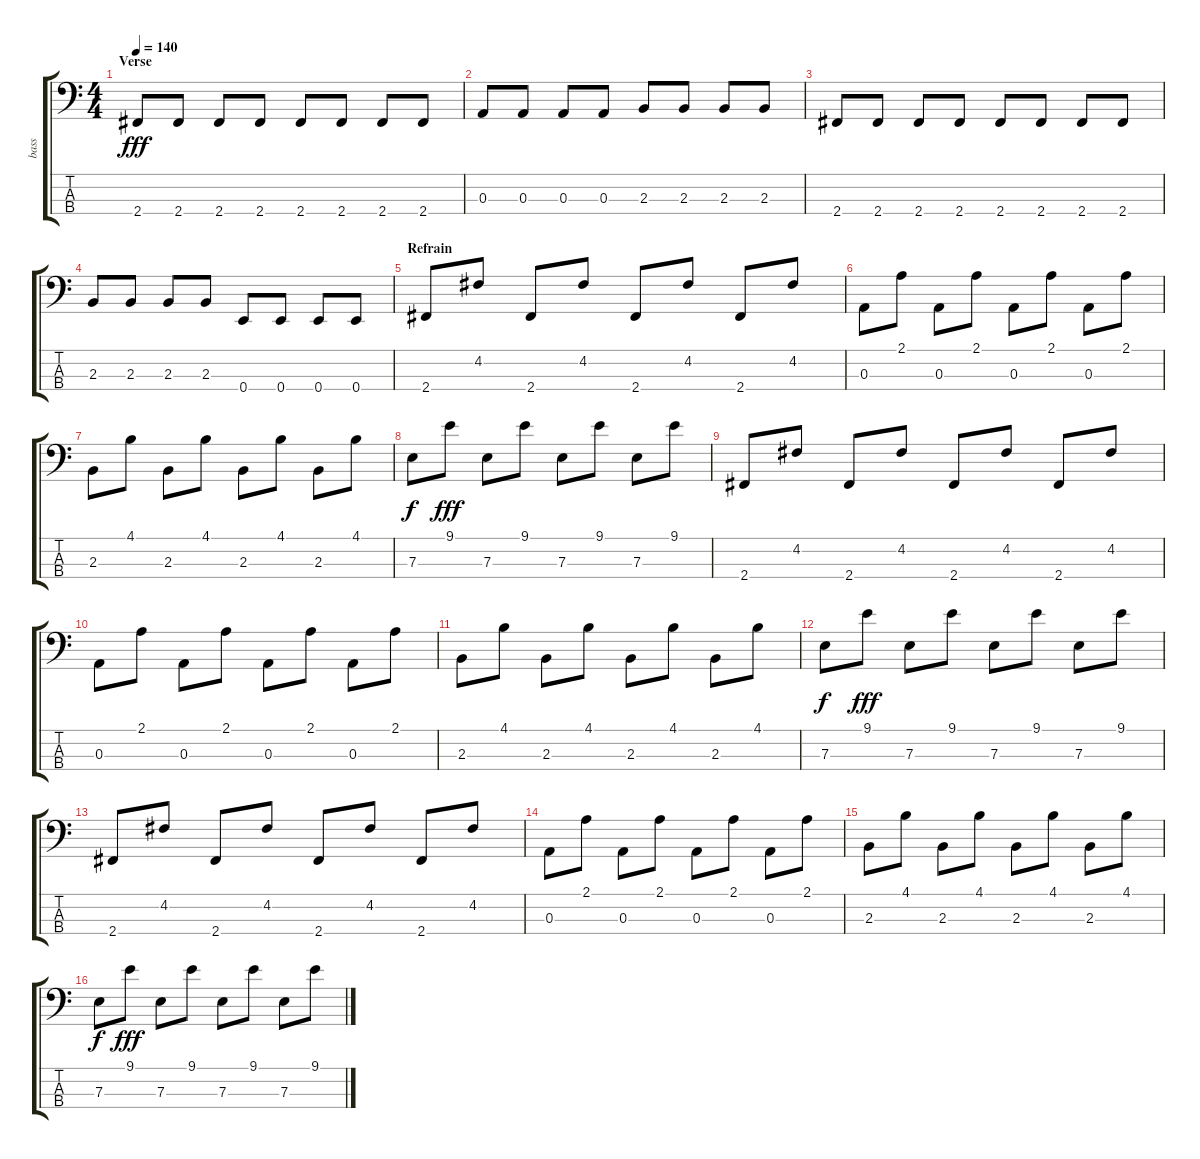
\track ("bass" "bass") {instrument electricbassfinger}
\staff {score tabs}
\tuning (G2 D2 A1 E1) {hide}
\ts (4 4)
\section ("" "Verse")
\tempo 140
\clef f4
\ks c
2.4.8{dy fff} 2.4.8 2.4.8 2.4.8 2.4.8 2.4.8 2.4.8 2.4.8 |
0.3.8 0.3.8 0.3.8 0.3.8 2.3.8 2.3.8 2.3.8 2.3.8 |
2.4.8 2.4.8 2.4.8 2.4.8 2.4.8 2.4.8 2.4.8 2.4.8 |
2.3.8 2.3.8 2.3.8 2.3.8 0.4.8 0.4.8 0.4.8 0.4.8 |
\section ("" "Refrain")
2.4.8 4.2.8 2.4.8 4.2.8 2.4.8 4.2.8 2.4.8 4.2.8 |
0.3.8 2.1.8 0.3.8 2.1.8 0.3.8 2.1.8 0.3.8 2.1.8 |
2.3.8 4.1.8 2.3.8 4.1.8 2.3.8 4.1.8 2.3.8 4.1.8 |
7.3.8{dy f} 9.1.8{dy fff} 7.3.8 9.1.8 7.3.8 9.1.8 7.3.8 9.1.8 |
2.4.8 4.2.8 2.4.8 4.2.8 2.4.8 4.2.8 2.4.8 4.2.8 |
0.3.8 2.1.8 0.3.8 2.1.8 0.3.8 2.1.8 0.3.8 2.1.8 |
2.3.8 4.1.8 2.3.8 4.1.8 2.3.8 4.1.8 2.3.8 4.1.8 |
7.3.8{dy f} 9.1.8{dy fff} 7.3.8 9.1.8 7.3.8 9.1.8 7.3.8 9.1.8 |
2.4.8 4.2.8 2.4.8 4.2.8 2.4.8 4.2.8 2.4.8 4.2.8 |
0.3.8 2.1.8 0.3.8 2.1.8 0.3.8 2.1.8 0.3.8 2.1.8 |
2.3.8 4.1.8 2.3.8 4.1.8 2.3.8 4.1.8 2.3.8 4.1.8 |
7.3.8{dy f} 9.1.8{dy fff} 7.3.8 9.1.8 7.3.8 9.1.8 7.3.8 9.1.8
